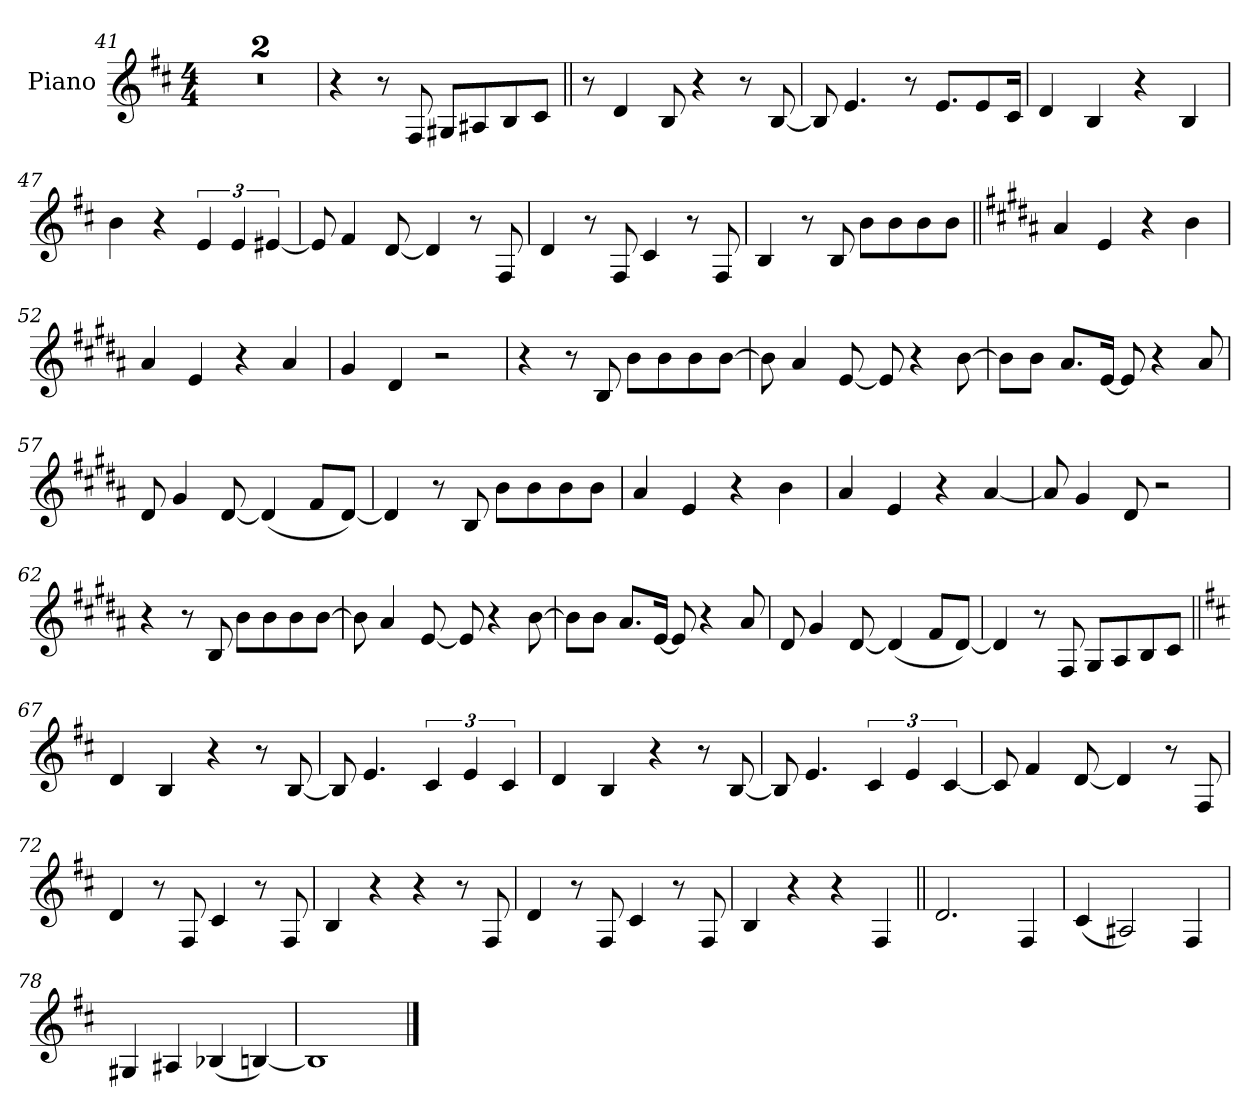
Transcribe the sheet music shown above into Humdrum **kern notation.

**kern
*part1
*staff1
*I"Piano
*I'Pno.
*clefG2
*k[f#c#]
*M4/4
=41
1r
=42
1r
=43
4r
8r
8F#
8G#XL
8A#X
8B
8c#J
=44||
8r
4d
8B
4r
8r
[8B
=45
8B]
4.e
8r
8.eL
8e
16c#Jk
=46
4d
4B
4r
4B
=47
4b
4r
6e
6e
[6e#X
=48
8e#]
4f#
[8d
4d]
8r
8F#
=49
4d
8r
8F#
4c#
8r
8F#
=50
4B
8r
8B
8bL
8b
8b
8bJ
=51||
*k[f#c#g#d#a#]
4a#
4e
4r
4b
=52
4a#
4e
4r
4a#
=53
4g#
4d#
2r
=54
4r
8r
8B
8bL
8b
8b
[8bJ
=55
8b]
4a#
[8e
8e]
4r
[8b
=56
8bL]
8bJ
8.a#L
[16eJk
8e]
4r
8a#
=57
8d#
4g#
[8d#
(4d#]
8f#L
[8d#J)
=58
4d#]
8r
8B
8bL
8b
8b
8bJ
=59
4a#
4e
4r
4b
=60
4a#
4e
4r
[4a#
=61
8a#]
4g#
8d#
2r
=62
4r
8r
8B
8bL
8b
8b
[8bJ
=63
8b]
4a#
[8e
8e]
4r
[8b
=64
8bL]
8bJ
8.a#L
[16eJk
8e]
4r
8a#
=65
8d#
4g#
[8d#
(4d#]
8f#L
[8d#J)
=66
4d#]
8r
8F#
8G#L
8A#
8B
8c#J
=67||
*k[f#c#]
4d
4B
4r
8r
[8B
=68
8B]
4.e
6c#
6e
6c#
=69
4d
4B
4r
8r
[8B
=70
8B]
4.e
6c#
6e
[6c#
=71
8c#]
4f#
[8d
4d]
8r
8F#
=72
4d
8r
8F#
4c#
8r
8F#
=73
4B
4r
4r
8r
8F#
=74
4d
8r
8F#
4c#
8r
8F#
=75
4B
4r
4r
4F#
=76||
2.d
4F#
=77
(4c#
2A#X)
4F#
=78
4G#X
4A#X
(4B-X
[4Bn)
=79
1B]
==
*-
